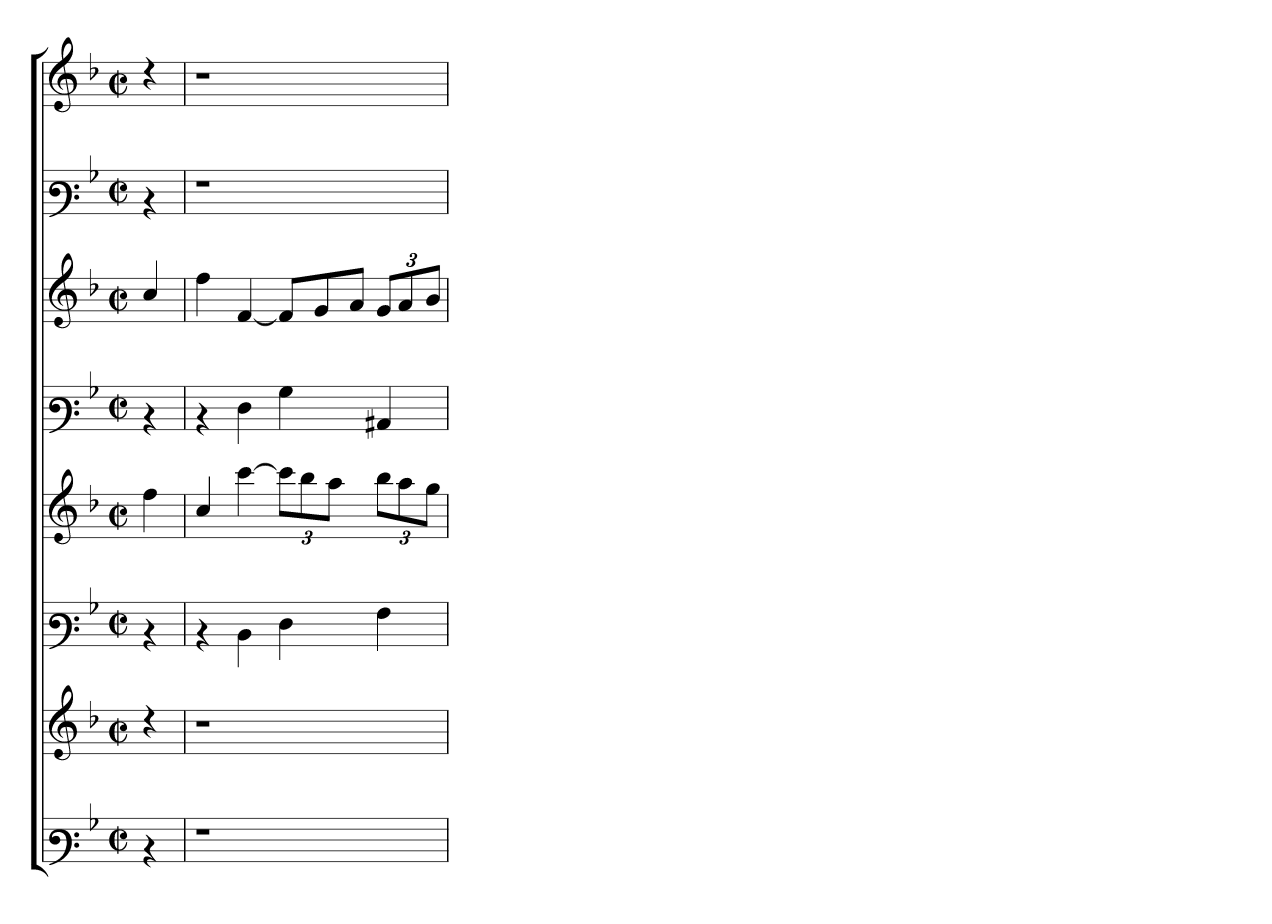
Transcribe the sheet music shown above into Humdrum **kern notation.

**kern	**kern	**kern	**kern	**kern	**kern	**kern	**kern
*part8	*part7	*part6	*part5	*part4	*part3	*part2	*part1
*staff8	*staff7	*staff6	*staff5	*staff4	*staff3	*staff2	*staff1
*clefF3	*clefG3	*clefF3	*clefG3	*clefF3	*clefG3	*clefF3	*clefG3
*k[b-]	*k[b-]	*k[b-]	*k[b-]	*k[b-]	*k[b-]	*k[b-]	*k[b-]
*M2/2	*M2/2	*M2/2	*M2/2	*M2/2	*M2/2	*M2/2	*M2/2
*met(c|)	*met(c|)	*met(c|)	*met(c|)	*met(c|)	*met(c|)	*met(c|)	*met(c|)
=	=	=	=	=	=	=	=
4rD	4rb	4rD	4dd\	4rD	4a/	4rD	4rb
=1	=1	=1	=1	=1	=1	=1	=1
1r	1r	4rD	4a/	4rD	4dd\	1r	1r
.	.	4D\	[>4aa\	4F\	[<4d/	.	.
.	.	4F\	12aa\L]	4B-\	8d/L]	.	.
.	.	.	12gg\	.	.	.	.
.	.	.	.	.	8e/	.	.
.	.	.	12ff\J	.	.	.	.
.	.	8ryy	8ryy	8ryy	8f/J	.	.
.	.	4A\	12gg\L	4C#X/	12e/L	.	.
.	.	.	12ff\	.	12f/	.	.
8ryy	8ryy	.	.	.	.	8ryy	8ryy
.	.	.	12ee\J	.	12g/J	.	.
=	=	=	=	=	=	=	=
*-	*-	*-	*-	*-	*-	*-	*-
